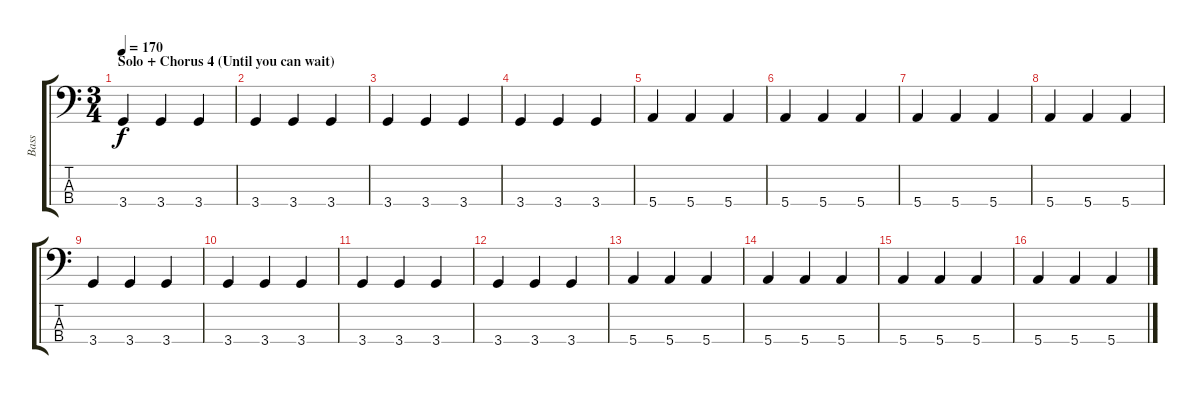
\track ("Bass" "Bass") {instrument electricbasspick}
\staff {score tabs}
\tuning (G2 D2 A1 E1) {hide}
\ts (3 4)
\section ("" "Solo + Chorus 4 (Until you can wait)")
\tempo 170
\clef f4
\ks c
3.4.4{dy f} 3.4.4 3.4.4 |
3.4.4 3.4.4 3.4.4 |
3.4.4 3.4.4 3.4.4 |
3.4.4 3.4.4 3.4.4 |
5.4.4 5.4.4 5.4.4 |
5.4.4 5.4.4 5.4.4 |
5.4.4 5.4.4 5.4.4 |
5.4.4 5.4.4 5.4.4 |
3.4.4 3.4.4 3.4.4 |
3.4.4 3.4.4 3.4.4 |
3.4.4 3.4.4 3.4.4 |
3.4.4 3.4.4 3.4.4 |
5.4.4 5.4.4 5.4.4 |
5.4.4 5.4.4 5.4.4 |
5.4.4 5.4.4 5.4.4 |
5.4.4 5.4.4 5.4.4
